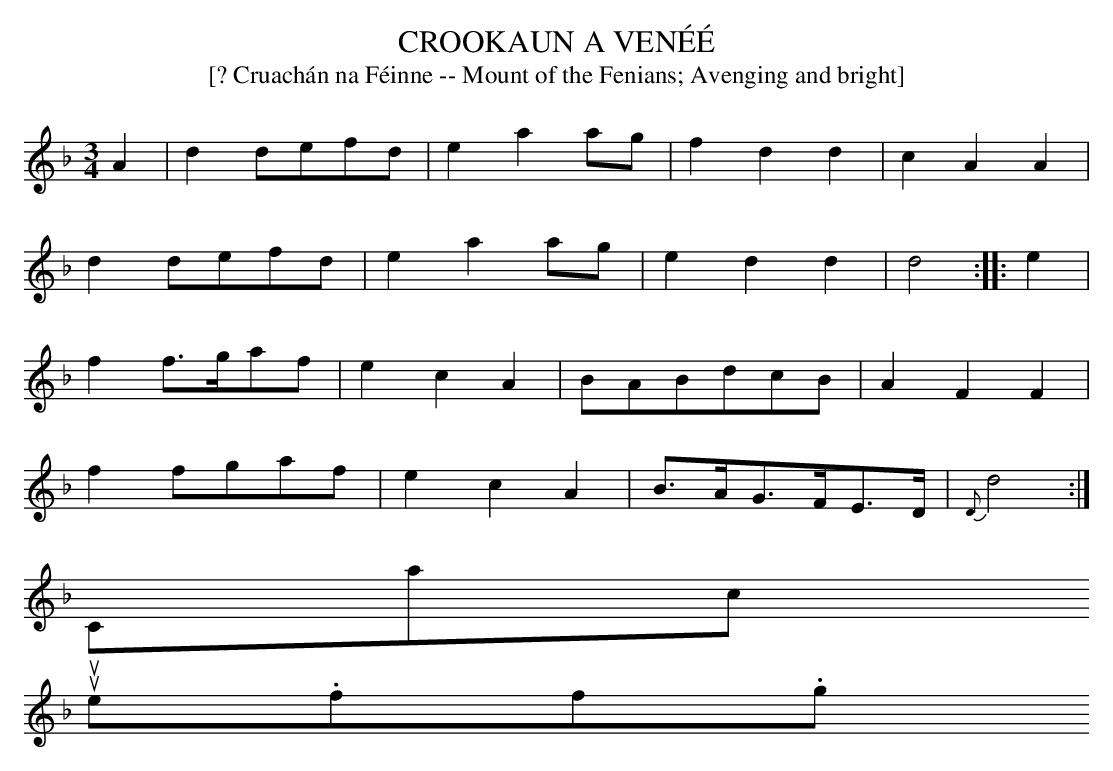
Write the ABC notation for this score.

X:1
T:CROOKAUN A VENÉÉ
T:[? Cruachán na Féinne -- Mount of the Fenians; Avenging and bright]
M:3/4
L:1/8
K:Dm
A2 | d2 defd | e2 a2 ag|f2 d2 d2|c2 A2 A2|
d2 defd|e2 a2 ag|e2 d2 d2| d4:||: e2|
f2 f3/2g/af|e2 c2 A2 |BABdcB|A2 F2 F2|
f2 fgaf|e2 c2 A2|B3/2A/G3/2F/E3/2D/|{D}d4:|]
Contact us
suse.folkinfo.org
